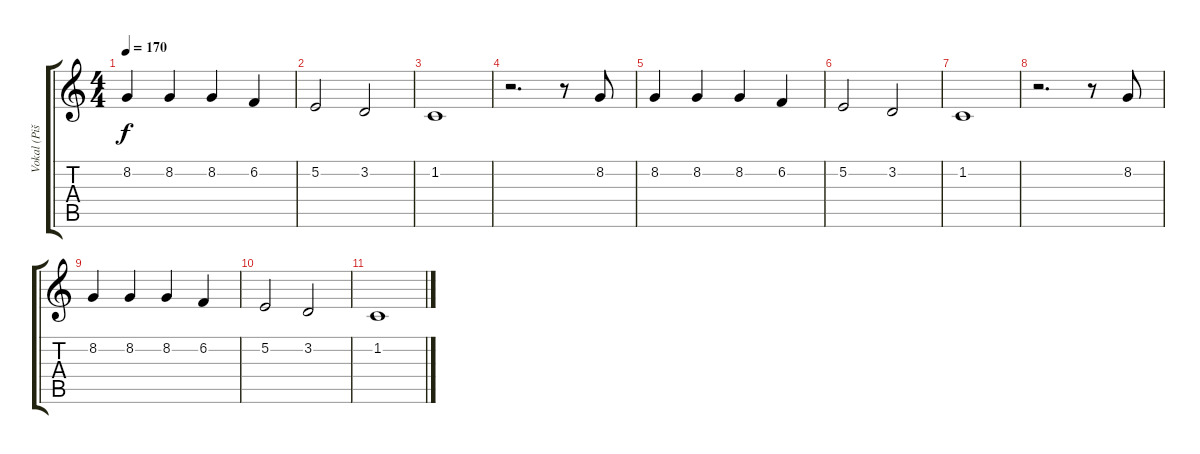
\track ("Vokal (Pištek)" "Vokal (Piš") {instrument lead2sawtooth}
\staff {score tabs}
\tuning (E4 B3 G3 D3 A2 E2) {hide}
\ts (4 4)
\tempo 170
\clef g2
\ks c
8.2.4{dy f} 8.2.4 8.2.4 6.2.4 |
5.2.2 3.2.2 |
1.2.1 |
r.2{d} r.8 8.2.8 |
8.2.4 8.2.4 8.2.4 6.2.4 |
5.2.2 3.2.2 |
1.2.1 |
r.2{d} r.8 8.2.8 |
8.2.4 8.2.4 8.2.4 6.2.4 |
5.2.2 3.2.2 |
1.2.1
